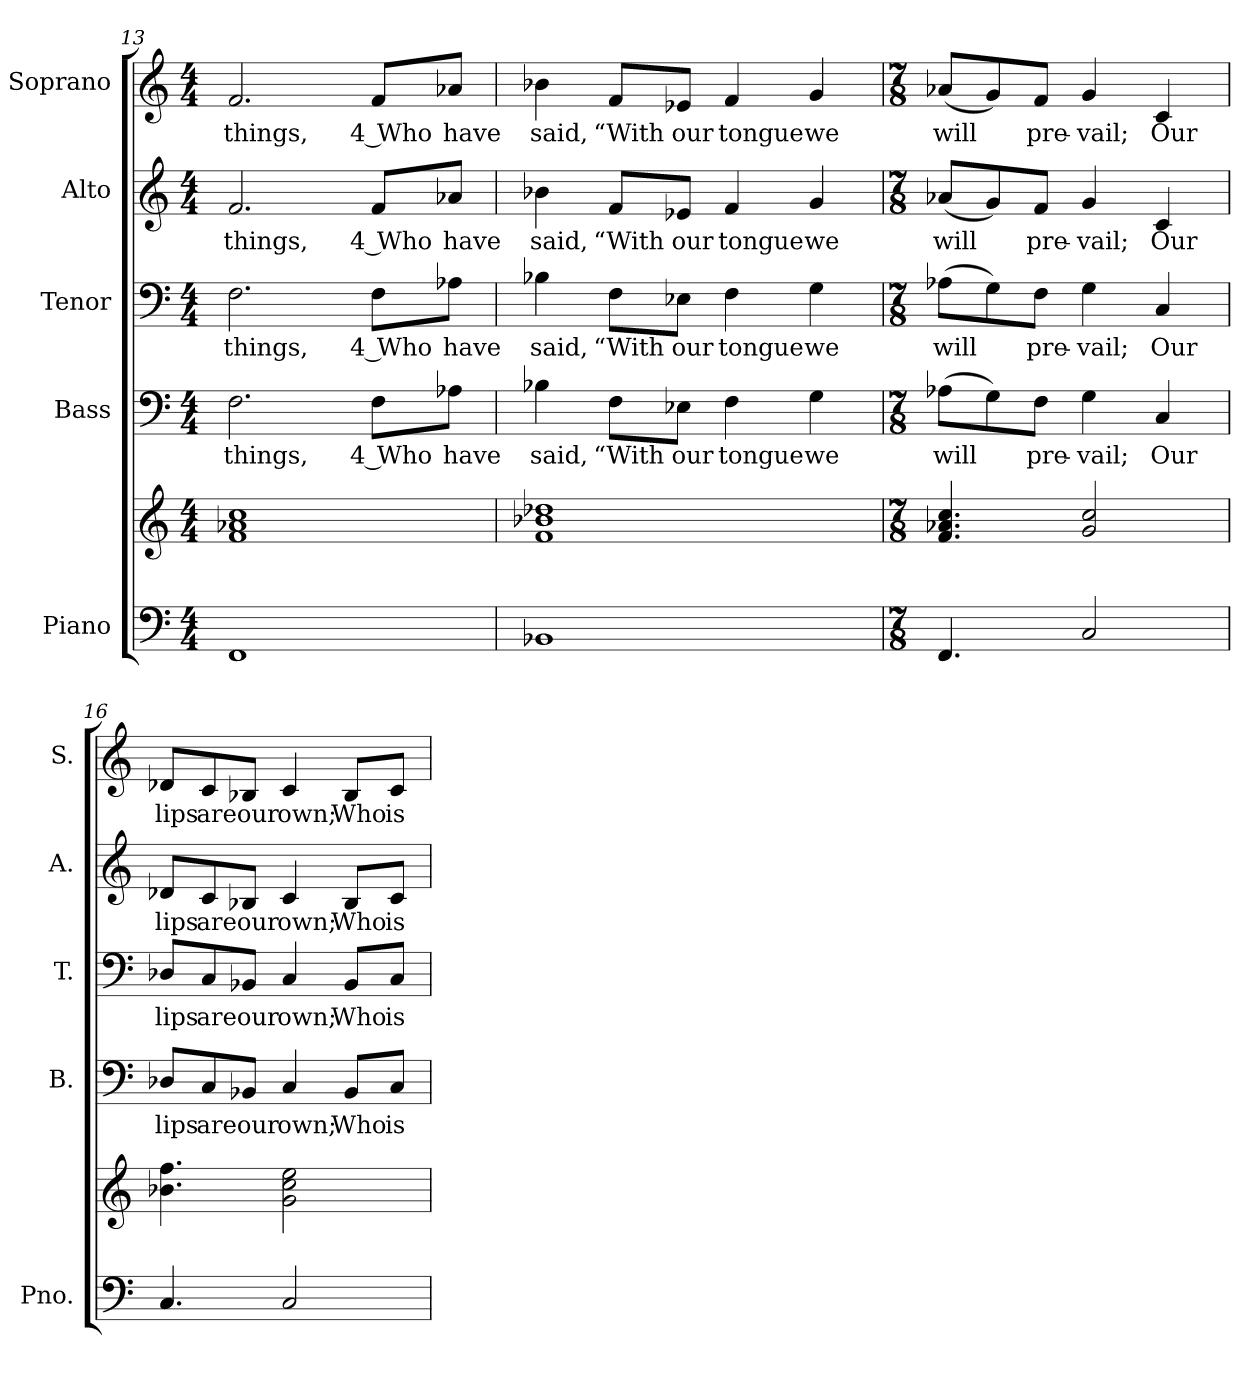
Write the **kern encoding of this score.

**kern	**kern	**kern	**text	**kern	**text	**kern	**text	**kern	**text
*part5	*part5	*part4	*part4	*part3	*part3	*part2	*part2	*part1	*part1
*staff6	*staff5	*staff4	*staff4	*staff3	*staff3	*staff2	*staff2	*staff1	*staff1
*I"Piano	*	*I"Bass	*	*I"Tenor	*	*I"Alto	*	*I"Soprano	*
*I'Pno.	*	*I'B.	*	*I'T.	*	*I'A.	*	*I'S.	*
!!LO:PB:g=z
*clefF4	*clefG2	*clefF4	*	*clefF4	*	*clefG2	*	*clefG2	*
*k[]	*k[]	*k[]	*	*k[]	*	*k[]	*	*k[]	*
*C:	*C:	*C:	*	*C:	*	*C:	*	*C:	*
*M4/4	*M4/4	*M4/4	*	*M4/4	*	*M4/4	*	*M4/4	*
=13	=13	=13	=13	=13	=13	=13	=13	=13	=13
!	!	!	!LO:LY:b:color=#000000	!	!	!	!	!	!
!	!	!	!	!	!LO:LY:b:color=#000000	!	!	!	!
!	!	!	!	!	!	!	!LO:LY:b:color=#000000	!	!
!	!	!	!	!	!	!	!	!	!LO:LY:b:color=#000000
1FFi	1fi 1a-Xi 1cci	2.Fi\	things,	2.Fi\	things,	2.fi/	things,	2.fi/	things,
!	!	!	!LO:LY:b:color=#000000	!	!	!	!	!	!
!	!	!	!	!	!LO:LY:b:color=#000000	!	!	!	!
!	!	!	!	!	!	!	!LO:LY:b:color=#000000	!	!
!	!	!	!	!	!	!	!	!	!LO:LY:b:color=#000000
.	.	8Fi\L	4 Who	8Fi\L	4 Who	8fi/L	4 Who	8fi/L	4 Who
!	!	!	!LO:LY:b:color=#000000	!	!	!	!	!	!
!	!	!	!	!	!LO:LY:b:color=#000000	!	!	!	!
!	!	!	!	!	!	!	!LO:LY:b:color=#000000	!	!
!	!	!	!	!	!	!	!	!	!LO:LY:b:color=#000000
.	.	8A-Xi\J	have	8A-Xi\J	have	8a-Xi/J	have	8a-Xi/J	have
=14	=14	=14	=14	=14	=14	=14	=14	=14	=14
!	!	!	!LO:LY:b:color=#000000	!	!	!	!	!	!
!	!	!	!	!	!LO:LY:b:color=#000000	!	!	!	!
!	!	!	!	!	!	!	!LO:LY:b:color=#000000	!	!
!	!	!	!	!	!	!	!	!	!LO:LY:b:color=#000000
1BB-Xi	1fi 1b-Xi 1dd-Xi	4B-Xi\	said,	4B-Xi\	said,	4b-Xi\	said,	4b-Xi\	said,
!	!	!	!LO:LY:b:color=#000000	!	!	!	!	!	!
!	!	!	!	!	!LO:LY:b:color=#000000	!	!	!	!
!	!	!	!	!	!	!	!LO:LY:b:color=#000000	!	!
!	!	!	!	!	!	!	!	!	!LO:LY:b:color=#000000
.	.	8Fi\L	“With	8Fi\L	“With	8fi/L	“With	8fi/L	“With
!	!	!	!LO:LY:b:color=#000000	!	!	!	!	!	!
!	!	!	!	!	!LO:LY:b:color=#000000	!	!	!	!
!	!	!	!	!	!	!	!LO:LY:b:color=#000000	!	!
!	!	!	!	!	!	!	!	!	!LO:LY:b:color=#000000
.	.	8E-Xi\J	our	8E-Xi\J	our	8e-Xi/J	our	8e-Xi/J	our
!	!	!	!LO:LY:b:color=#000000	!	!	!	!	!	!
!	!	!	!	!	!LO:LY:b:color=#000000	!	!	!	!
!	!	!	!	!	!	!	!LO:LY:b:color=#000000	!	!
!	!	!	!	!	!	!	!	!	!LO:LY:b:color=#000000
.	.	4Fi\	tongue	4Fi\	tongue	4fi/	tongue	4fi/	tongue
!	!	!	!LO:LY:b:color=#000000	!	!	!	!	!	!
!	!	!	!	!	!LO:LY:b:color=#000000	!	!	!	!
!	!	!	!	!	!	!	!LO:LY:b:color=#000000	!	!
!	!	!	!	!	!	!	!	!	!LO:LY:b:color=#000000
.	.	4Gi\	we	4Gi\	we	4gi/	we	4gi/	we
!!LO:PB:g=z
=15	=15	=15	=15	=15	=15	=15	=15	=15	=15
*M7/8	*M7/8	*M7/8	*	*M7/8	*	*M7/8	*	*M7/8	*
!	!	!	!LO:LY:b:color=#000000	!	!	!	!	!	!
!	!	!	!	!	!LO:LY:b:color=#000000	!	!	!	!
!	!	!	!	!	!	!	!LO:LY:b:color=#000000	!	!
!	!	!	!	!	!	!	!	!	!LO:LY:b:color=#000000
4.FFi/	4.fi/ 4.a-Xi 4.cci	(8A-Xi\L	will	(8A-Xi\L	will	(8a-Xi/L	will	(8a-Xi/L	will
.	.	8Gi\)	.	8Gi\)	.	8gi/)	.	8gi/)	.
!	!	!	!LO:LY:b:color=#000000	!	!	!	!	!	!
!	!	!	!	!	!LO:LY:b:color=#000000	!	!	!	!
!	!	!	!	!	!	!	!LO:LY:b:color=#000000	!	!
!	!	!	!	!	!	!	!	!	!LO:LY:b:color=#000000
.	.	8Fi\J	pre-	8Fi\J	pre-	8fi/J	pre-	8fi/J	pre-
!	!	!	!LO:LY:b:color=#000000	!	!	!	!	!	!
!	!	!	!	!	!LO:LY:b:color=#000000	!	!	!	!
!	!	!	!	!	!	!	!LO:LY:b:color=#000000	!	!
!	!	!	!	!	!	!	!	!	!LO:LY:b:color=#000000
2Ci/	2gi/ 2cci	4Gi\	-vail;	4Gi\	-vail;	4gi/	-vail;	4gi/	-vail;
!	!	!	!LO:LY:b:color=#000000	!	!	!	!	!	!
!	!	!	!	!	!LO:LY:b:color=#000000	!	!	!	!
!	!	!	!	!	!	!	!LO:LY:b:color=#000000	!	!
!	!	!	!	!	!	!	!	!	!LO:LY:b:color=#000000
.	.	4Ci/	Our	4Ci/	Our	4ci/	Our	4ci/	Our
=16	=16	=16	=16	=16	=16	=16	=16	=16	=16
!	!	!	!LO:LY:b:color=#000000	!	!	!	!	!	!
!	!	!	!	!	!LO:LY:b:color=#000000	!	!	!	!
!	!	!	!	!	!	!	!LO:LY:b:color=#000000	!	!
!	!	!	!	!	!	!	!	!	!LO:LY:b:color=#000000
4.Ci/	4.b-Xi\ 4.ffi	8D-Xi/L	lips	8D-Xi/L	lips	8d-Xi/L	lips	8d-Xi/L	lips
!	!	!	!LO:LY:b:color=#000000	!	!	!	!	!	!
!	!	!	!	!	!LO:LY:b:color=#000000	!	!	!	!
!	!	!	!	!	!	!	!LO:LY:b:color=#000000	!	!
!	!	!	!	!	!	!	!	!	!LO:LY:b:color=#000000
.	.	8Ci/	are	8Ci/	are	8ci/	are	8ci/	are
!	!	!	!LO:LY:b:color=#000000	!	!	!	!	!	!
!	!	!	!	!	!LO:LY:b:color=#000000	!	!	!	!
!	!	!	!	!	!	!	!LO:LY:b:color=#000000	!	!
!	!	!	!	!	!	!	!	!	!LO:LY:b:color=#000000
.	.	8BB-Xi/J	our	8BB-Xi/J	our	8B-Xi/J	our	8B-Xi/J	our
!	!	!	!LO:LY:b:color=#000000	!	!	!	!	!	!
!	!	!	!	!	!LO:LY:b:color=#000000	!	!	!	!
!	!	!	!	!	!	!	!LO:LY:b:color=#000000	!	!
!	!	!	!	!	!	!	!	!	!LO:LY:b:color=#000000
2Ci/	2gi\ 2cci 2eei	4Ci/	own;	4Ci/	own;	4ci/	own;	4ci/	own;
!	!	!	!LO:LY:b:color=#000000	!	!	!	!	!	!
!	!	!	!	!	!LO:LY:b:color=#000000	!	!	!	!
!	!	!	!	!	!	!	!LO:LY:b:color=#000000	!	!
!	!	!	!	!	!	!	!	!	!LO:LY:b:color=#000000
.	.	8BB-i/L	Who	8BB-i/L	Who	8B-i/L	Who	8B-i/L	Who
!	!	!	!LO:LY:b:color=#000000	!	!	!	!	!	!
!	!	!	!	!	!LO:LY:b:color=#000000	!	!	!	!
!	!	!	!	!	!	!	!LO:LY:b:color=#000000	!	!
!	!	!	!	!	!	!	!	!	!LO:LY:b:color=#000000
.	.	8Ci/J	is	8Ci/J	is	8ci/J	is	8ci/J	is
=	=	=	=	=	=	=	=	=	=
*-	*-	*-	*-	*-	*-	*-	*-	*-	*-
